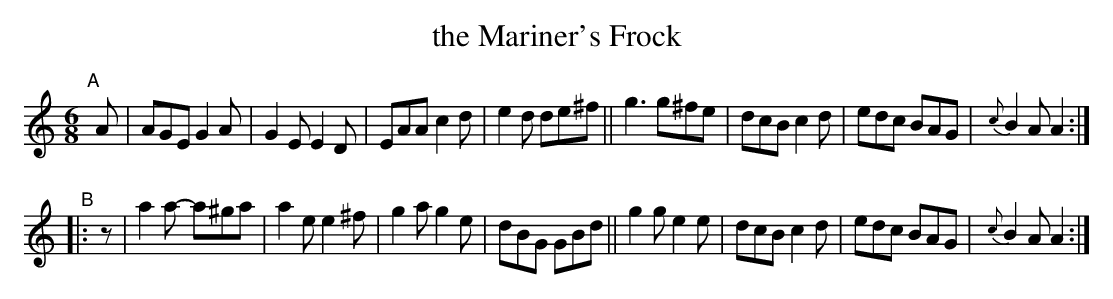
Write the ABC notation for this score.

X:1
T: the Mariner's Frock
M: 6/8
L: 1/8
K: Am
"^A"[|] A |\
AGE G2A | G2E E2D | EAA c2d | e2d de^f ||\
g3 g^fe | dcB c2d | edc BAG | {c}B2A A2 :|
"^B"|: z |\
a2a- a^ga | a2e e2^f | g2a g2e | dBG GBd ||\
g2g e2e | dcB c2d | edc BAG | {c}B2A A2 :|
